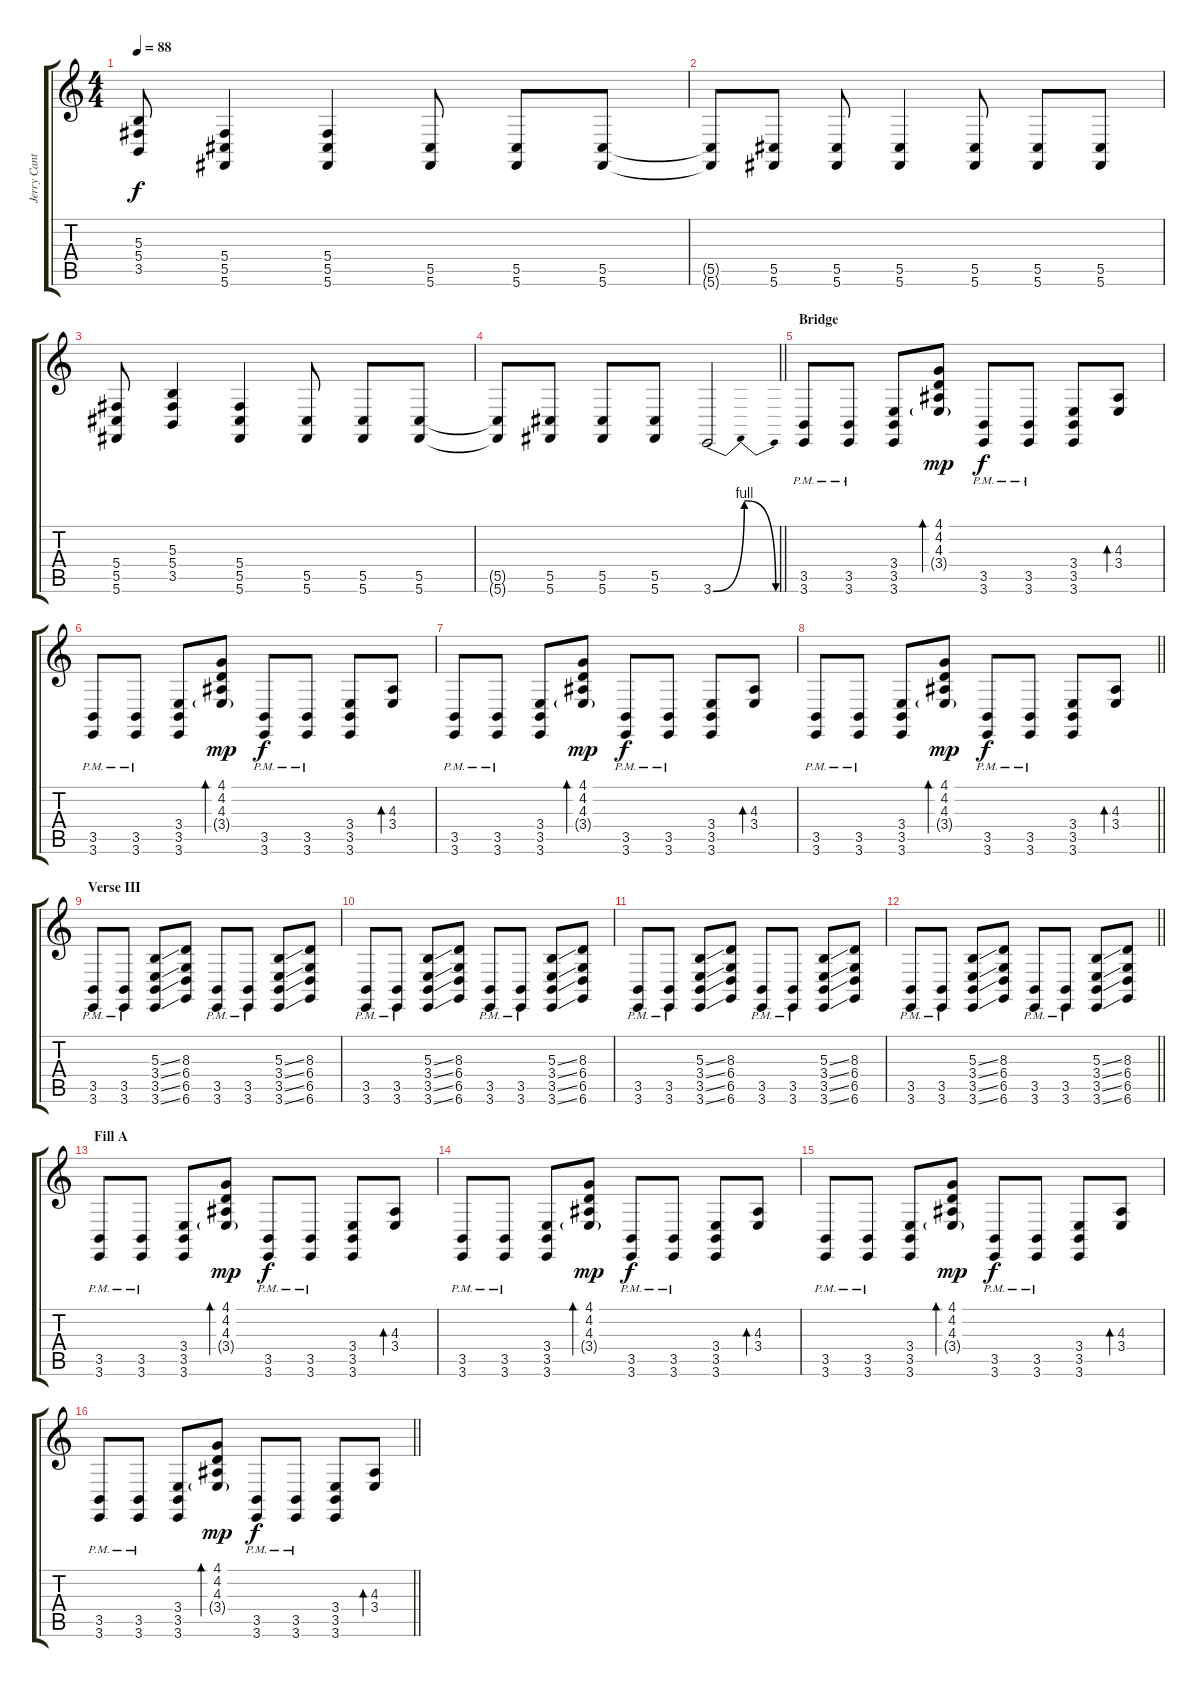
\track ("Jerry Cantrell I (Right)" "Jerry Cant") {instrument lead8bassandlead}
\staff {score tabs}
\tuning (Eb4 Bb3 Gb3 Db3 Ab2 Db2) {hide}
\ts (4 4)
\tempo 88
\clef g2
\ks c
(5.3 5.4 3.5).8{dy f} (5.4 5.5 5.6).4 (5.4 5.5 5.6).4 (5.5 5.6).8 (5.5 5.6).8 (5.5 5.6).8 |
(5.5{t} 5.6{t}).8 (5.5 5.6).8 (5.5 5.6).8 (5.5 5.6).4 (5.5 5.6).8 (5.5 5.6).8 (5.5 5.6).8 |
(5.4 5.5 5.6).8 (5.3 5.4 3.5).4 (5.4 5.5 5.6).4 (5.5 5.6).8 (5.5 5.6).8 (5.5 5.6).8 |
\barLineRight lightlight
(5.5{t} 5.6{t}).8 (5.5 5.6).8 (5.5 5.6).8 (5.5 5.6).8 3.6{be (bendrelease 0 0 15 4 45 4 60 0)}.2 |
\section ("" "Bridge")
(3.5{pm} 3.6{pm}).8 (3.5{pm} 3.6{pm}).8 (3.4 3.5 3.6).8 (4.1 4.2 4.3 3.4{g}).8{bd 30 dy mp} (3.5{pm} 3.6{pm}).8{dy f} (3.5{pm} 3.6{pm}).8 (3.4 3.5 3.6).8 (4.3 3.4).8{bd 30} |
(3.5{pm} 3.6{pm}).8 (3.5{pm} 3.6{pm}).8 (3.4 3.5 3.6).8 (4.1 4.2 4.3 3.4{g}).8{bd 30 dy mp} (3.5{pm} 3.6{pm}).8{dy f} (3.5{pm} 3.6{pm}).8 (3.4 3.5 3.6).8 (4.3 3.4).8{bd 30} |
(3.5{pm} 3.6{pm}).8 (3.5{pm} 3.6{pm}).8 (3.4 3.5 3.6).8 (4.1 4.2 4.3 3.4{g}).8{bd 30 dy mp} (3.5{pm} 3.6{pm}).8{dy f} (3.5{pm} 3.6{pm}).8 (3.4 3.5 3.6).8 (4.3 3.4).8{bd 30} |
\barLineRight lightlight
(3.5{pm} 3.6{pm}).8 (3.5{pm} 3.6{pm}).8 (3.4 3.5 3.6).8 (4.1 4.2 4.3 3.4{g}).8{bd 30 dy mp} (3.5{pm} 3.6{pm}).8{dy f} (3.5{pm} 3.6{pm}).8 (3.4 3.5 3.6).8 (4.3 3.4).8{bd 30} |
\section ("" "Verse III")
(3.5{pm} 3.6{pm}).8 (3.5{pm} 3.6{pm}).8 (5.3{ss} 3.4{ss} 3.5{ss} 3.6{ss}).8 (8.3 6.4 6.5 6.6).8 (3.5{pm} 3.6{pm}).8 (3.5{pm} 3.6{pm}).8 (5.3{ss} 3.4{ss} 3.5{ss} 3.6{ss}).8 (8.3 6.4 6.5 6.6).8 |
(3.5{pm} 3.6{pm}).8 (3.5{pm} 3.6{pm}).8 (5.3{ss} 3.4{ss} 3.5{ss} 3.6{ss}).8 (8.3 6.4 6.5 6.6).8 (3.5{pm} 3.6{pm}).8 (3.5{pm} 3.6{pm}).8 (5.3{ss} 3.4{ss} 3.5{ss} 3.6{ss}).8 (8.3 6.4 6.5 6.6).8 |
(3.5{pm} 3.6{pm}).8 (3.5{pm} 3.6{pm}).8 (5.3{ss} 3.4{ss} 3.5{ss} 3.6{ss}).8 (8.3 6.4 6.5 6.6).8 (3.5{pm} 3.6{pm}).8 (3.5{pm} 3.6{pm}).8 (5.3{ss} 3.4{ss} 3.5{ss} 3.6{ss}).8 (8.3 6.4 6.5 6.6).8 |
\barLineRight lightlight
(3.5{pm} 3.6{pm}).8 (3.5{pm} 3.6{pm}).8 (5.3{ss} 3.4{ss} 3.5{ss} 3.6{ss}).8 (8.3 6.4 6.5 6.6).8 (3.5{pm} 3.6{pm}).8 (3.5{pm} 3.6{pm}).8 (5.3{ss} 3.4{ss} 3.5{ss} 3.6{ss}).8 (8.3 6.4 6.5 6.6).8 |
\section ("" "Fill A")
(3.5{pm} 3.6{pm}).8 (3.5{pm} 3.6{pm}).8 (3.4 3.5 3.6).8 (4.1 4.2 4.3 3.4{g}).8{bd 30 dy mp} (3.5{pm} 3.6{pm}).8{dy f} (3.5{pm} 3.6{pm}).8 (3.4 3.5 3.6).8 (4.3 3.4).8{bd 30} |
(3.5{pm} 3.6{pm}).8 (3.5{pm} 3.6{pm}).8 (3.4 3.5 3.6).8 (4.1 4.2 4.3 3.4{g}).8{bd 30 dy mp} (3.5{pm} 3.6{pm}).8{dy f} (3.5{pm} 3.6{pm}).8 (3.4 3.5 3.6).8 (4.3 3.4).8{bd 30} |
(3.5{pm} 3.6{pm}).8 (3.5{pm} 3.6{pm}).8 (3.4 3.5 3.6).8 (4.1 4.2 4.3 3.4{g}).8{bd 30 dy mp} (3.5{pm} 3.6{pm}).8{dy f} (3.5{pm} 3.6{pm}).8 (3.4 3.5 3.6).8 (4.3 3.4).8{bd 30} |
\barLineRight lightlight
(3.5{pm} 3.6{pm}).8 (3.5{pm} 3.6{pm}).8 (3.4 3.5 3.6).8 (4.1 4.2 4.3 3.4{g}).8{bd 30 dy mp} (3.5{pm} 3.6{pm}).8{dy f} (3.5{pm} 3.6{pm}).8 (3.4 3.5 3.6).8 (4.3 3.4).8{bd 30}
